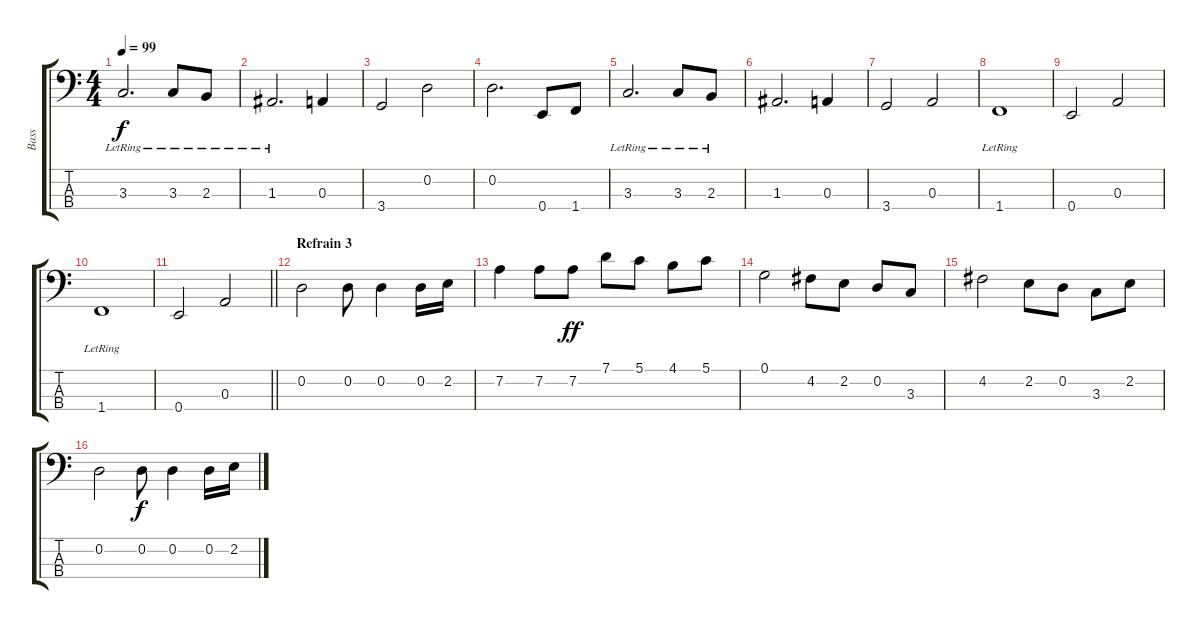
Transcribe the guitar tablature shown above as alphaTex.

\track ("Bass" "Bass") {instrument fretlessbass}
\staff {score tabs}
\tuning (G2 D2 A1 E1) {hide}
\ts (4 4)
\tempo 99
\clef f4
\ks c
3.3{lr}.2{d dy f} 3.3{lr}.8 2.3{lr}.8 |
1.3{lr}.2{d} 0.3.4 |
3.4.2 0.2.2 |
0.2.2{d} 0.4.8 1.4.8 |
3.3{lr}.2{d} 3.3{lr}.8 2.3{lr}.8 |
1.3.2{d} 0.3.4 |
3.4.2 0.3.2 |
1.4{lr}.1 |
0.4.2 0.3.2 |
1.4{lr}.1 |
\barLineRight lightlight
0.4.2 0.3.2 |
\section ("" "Refrain 3")
0.2.2 0.2.8 0.2.4 0.2.16 2.2.16 |
7.2.4 7.2.8 7.2.8{dy ff} 7.1.8 5.1.8 4.1.8 5.1.8 |
0.1.2 4.2.8 2.2.8 0.2.8 3.3.8 |
4.2.2 2.2.8 0.2.8 3.3.8 2.2.8 |
0.2.2 0.2.8{dy f} 0.2.4 0.2.16 2.2.16
